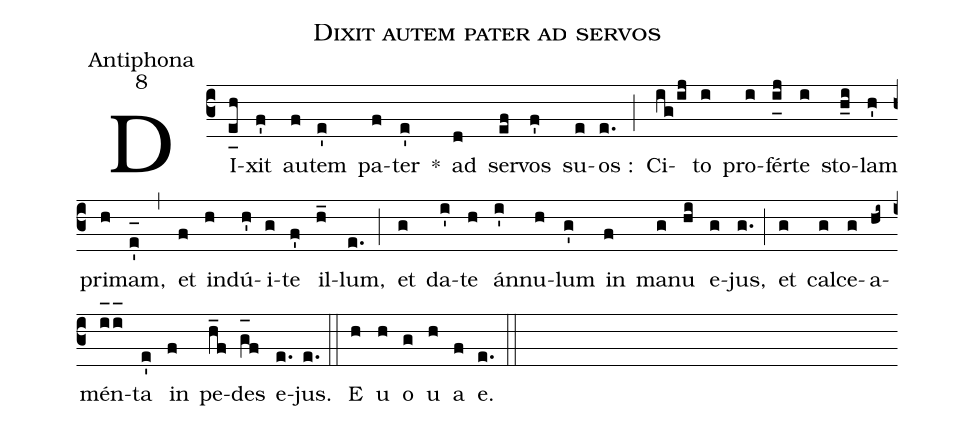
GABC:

name:Dixit autem pater ad servos;
office-part:Antiphona;
mode:8;
%%
(c3) DI(e_[uh:l]h)xit(f') au(f)tem(e') pa(f)ter(e') *() ad(d) ser(ef)vos(f') su(e)os :(e.) (;) Ci(ig/ij)to(i) pro(i)fér(i_[uh:l]j)te(i) sto(h_i)lam(h') pri(h)mam,(e'_[oh:h]) (,) et(f) in(h)dú(h')i(g)te(f') il(h_)lum,(e.) (;) et(g) da(i')te(h) án(i')nu(h)lum(g') in(f) ma(g)nu(hi) e(g)jus,(g.) (;) et(g) cal(g)ce(g)a(hi~)mén(i_2[oh:h]i_[oh:h])ta(e') in(f) pe(h_f)des(g_[oh:h]f) e(e.)jus.(e.) (::) <eu>E(h) u(h) o(g) u(h) a(f) e.</eu>(e.) (::)
